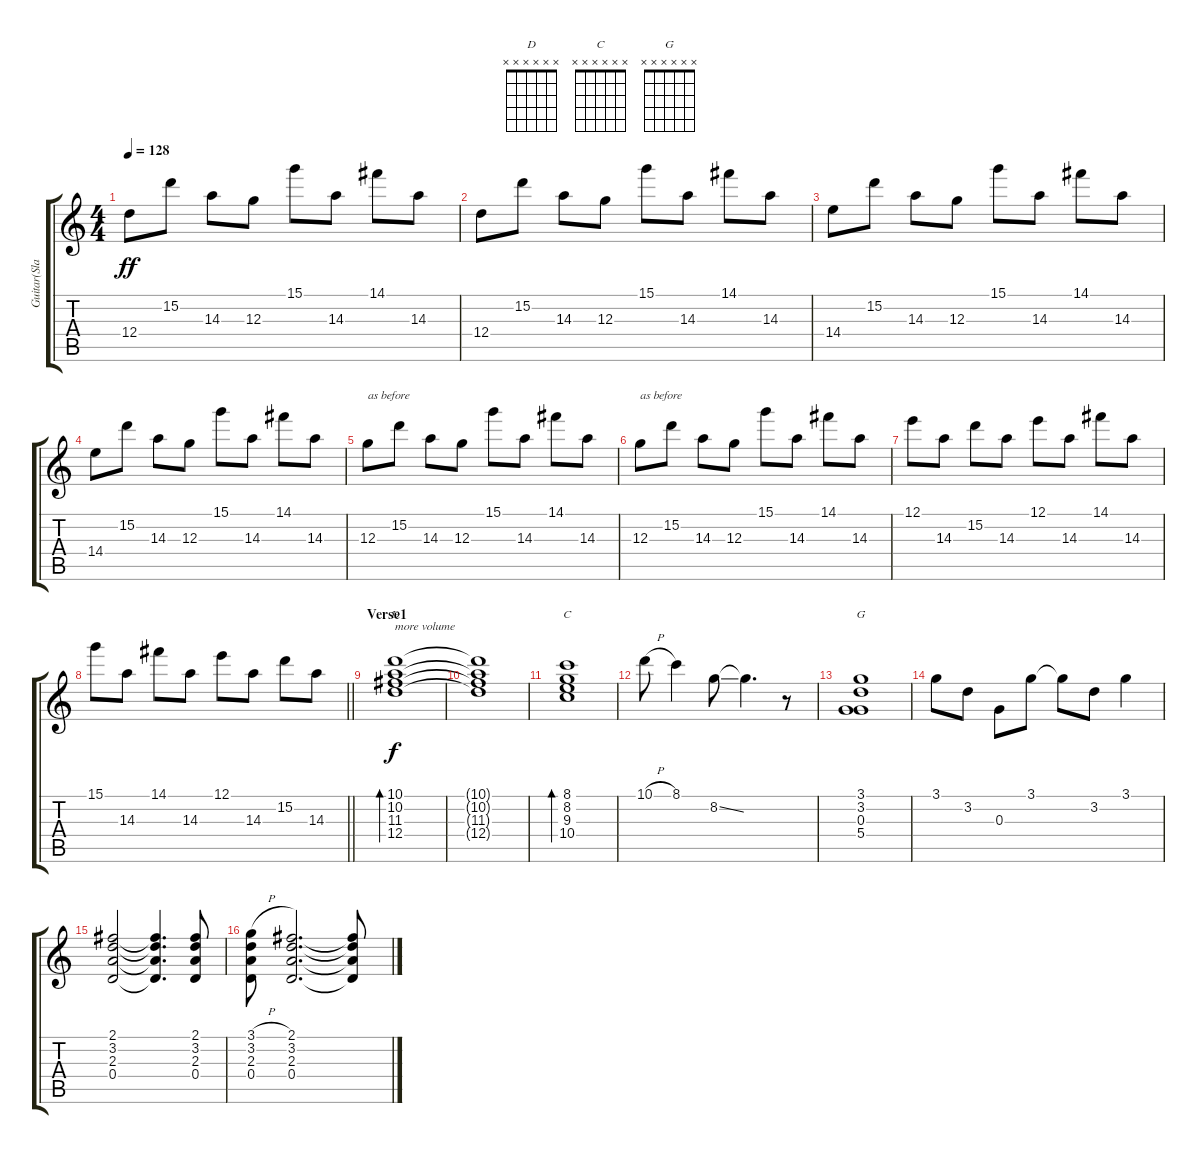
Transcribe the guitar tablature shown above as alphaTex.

\track ("Guitar(Slash)" "Guitar(Sla") {instrument overdrivenguitar}
\staff {score tabs}
\tuning (E4 B3 G3 D3 A2 E2) {hide}
\chord ("D" x x x x x x)
\chord ("C" x x x x x x)
\chord ("G" x x x x x x)
\ts (4 4)
\tempo 128
\clef g2
\ks c
12.4.8{dy ff} 15.2.8 14.3.8 12.3.8 15.1.8 14.3.8 14.1.8 14.3.8 |
12.4.8 15.2.8 14.3.8 12.3.8 15.1.8 14.3.8 14.1.8 14.3.8 |
14.4.8 15.2.8 14.3.8 12.3.8 15.1.8 14.3.8 14.1.8 14.3.8 |
14.4.8 15.2.8 14.3.8 12.3.8 15.1.8 14.3.8 14.1.8 14.3.8 |
12.3.8{txt "as before"} 15.2.8 14.3.8 12.3.8 15.1.8 14.3.8 14.1.8 14.3.8 |
12.3.8{txt "as before"} 15.2.8 14.3.8 12.3.8 15.1.8 14.3.8 14.1.8 14.3.8 |
12.1.8 14.3.8 15.2.8 14.3.8 12.1.8 14.3.8 14.1.8 14.3.8 |
\barLineRight lightlight
15.1.8 14.3.8 14.1.8 14.3.8 12.1.8 14.3.8 15.2.8 14.3.8 |
\section ("" "Verse1")
(10.1 10.2 11.3 12.4).1{bd 240 ch "D" txt "more volume" dy f instrument electricguitarjazz} |
(10.1{t} 10.2{t} 11.3{t} 12.4{t}).1 |
(8.1 8.2 9.3 10.4).1{bd 240 ch "C"} |
10.1{h}.8 8.1.4 8.2{ss}.8 8.2{t}.4{d} r.8 |
(3.1 3.2 0.3 5.4).1{ch "G"} |
3.1.8 3.2.8 0.3.8 3.1.8 3.1{t}.8 3.2.8 3.1.4 |
(2.1 3.2 2.3 0.4).2 (2.1{t} 3.2{t} 2.3{t} 0.4{t}).4{d} (2.1 3.2 2.3 0.4).8 |
(3.1{h} 3.2 2.3 0.4).8 (2.1 3.2 2.3 0.4).2{d} (2.1{t} 3.2{t} 2.3{t} 0.4{t}).8
